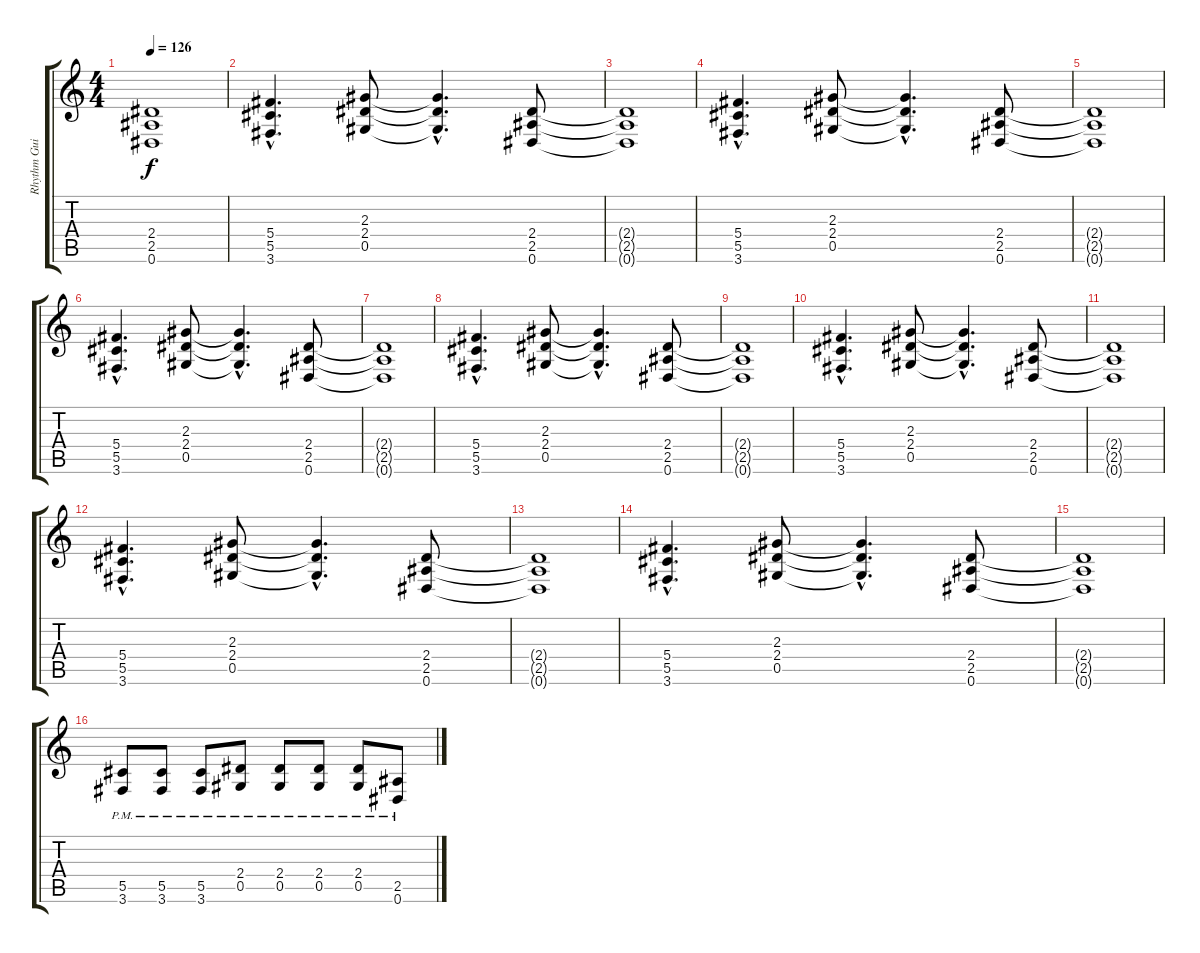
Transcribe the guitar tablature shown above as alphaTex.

\track ("Rhythm Guitar" "Rhythm Gui") {instrument distortionguitar}
\staff {score tabs}
\tuning (Eb4 Bb3 Gb3 Db3 Ab2 Eb2) {hide}
\ts (4 4)
\tempo 126
\clef g2
\ks c
(2.4{t} 2.5{t} 0.6{t}).1{dy f} |
(5.4{hac} 5.5{hac} 3.6{hac}).4{d} (2.3 2.4 0.5).8 (2.3{hac t} 2.4{hac t} 0.5{hac t}).4{d} (2.4 2.5 0.6).8 |
(2.4{t} 2.5{t} 0.6{t}).1 |
(5.4{hac} 5.5{hac} 3.6{hac}).4{d} (2.3 2.4 0.5).8 (2.3{hac t} 2.4{hac t} 0.5{hac t}).4{d} (2.4 2.5 0.6).8 |
(2.4{t} 2.5{t} 0.6{t}).1 |
(5.4{hac} 5.5{hac} 3.6{hac}).4{d} (2.3 2.4 0.5).8 (2.3{hac t} 2.4{hac t} 0.5{hac t}).4{d} (2.4 2.5 0.6).8 |
(2.4{t} 2.5{t} 0.6{t}).1 |
(5.4{hac} 5.5{hac} 3.6{hac}).4{d} (2.3 2.4 0.5).8 (2.3{hac t} 2.4{hac t} 0.5{hac t}).4{d} (2.4 2.5 0.6).8 |
(2.4{t} 2.5{t} 0.6{t}).1 |
(5.4{hac} 5.5{hac} 3.6{hac}).4{d} (2.3 2.4 0.5).8 (2.3{hac t} 2.4{hac t} 0.5{hac t}).4{d} (2.4 2.5 0.6).8 |
(2.4{t} 2.5{t} 0.6{t}).1 |
(5.4{hac} 5.5{hac} 3.6{hac}).4{d} (2.3 2.4 0.5).8 (2.3{hac t} 2.4{hac t} 0.5{hac t}).4{d} (2.4 2.5 0.6).8 |
(2.4{t} 2.5{t} 0.6{t}).1 |
(5.4{hac} 5.5{hac} 3.6{hac}).4{d} (2.3 2.4 0.5).8 (2.3{hac t} 2.4{hac t} 0.5{hac t}).4{d} (2.4 2.5 0.6).8 |
(2.4{t} 2.5{t} 0.6{t}).1 |
(5.5{pm} 3.6{pm}).8 (5.5{pm} 3.6{pm}).8 (5.5{pm} 3.6{pm}).8 (2.4{pm} 0.5{pm}).8 (2.4{pm} 0.5{pm}).8 (2.4{pm} 0.5{pm}).8 (2.4{pm} 0.5{pm}).8 (2.5{pm} 0.6{pm}).8
